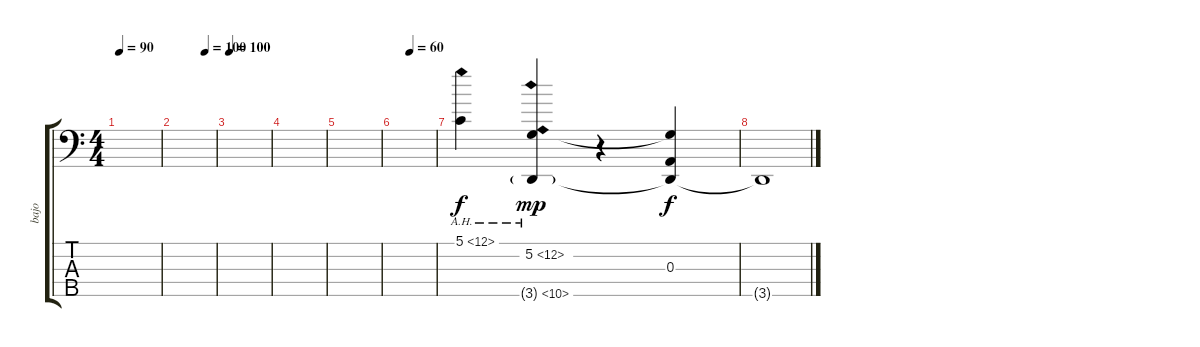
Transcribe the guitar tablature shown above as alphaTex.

\track ("bajo" "bajo") {instrument electricbasspick}
\staff {score tabs}
\tuning (G2 D2 A1 E1 B0) {hide}
\ts (4 4)
\tempo 90
\clef f4
\ks c
|
\tempo (100 0.75)
|
\tempo 100
|
|
|
\tempo (60 0.375)
|
5.1{ah 7}.4 (5.2{ah 7} 3.5{ah 7 g}).4{dy mp} r.4 (5.2{t} 0.3 3.5{t}).4{dy f} |
3.5{t}.1
